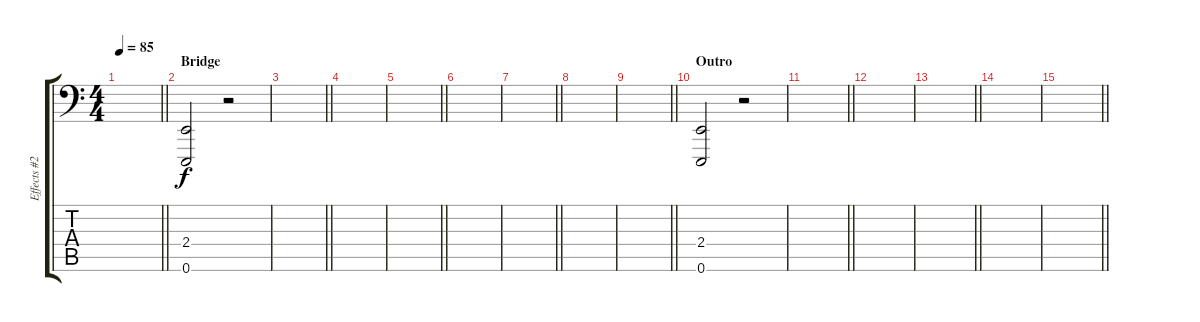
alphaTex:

\track ("Effects #2" "Effects #2") {instrument fx7echoes}
\staff {score tabs}
\tuning (E3 B2 G2 D2 A1 E1) {hide}
\ts (4 4)
\tempo 85
\clef f4
\barLineRight lightlight
\ks c
|
\section ("" "Bridge")
(2.4 0.6).2 r.2 |
\barLineRight lightlight
|
|
\barLineRight lightlight
|
|
\barLineRight lightlight
|
|
\barLineRight lightlight
|
\section ("" "Outro")
(2.4 0.6).2 r.2 |
\barLineRight lightlight
|
|
\barLineRight lightlight
|
|
\barLineRight lightlight
